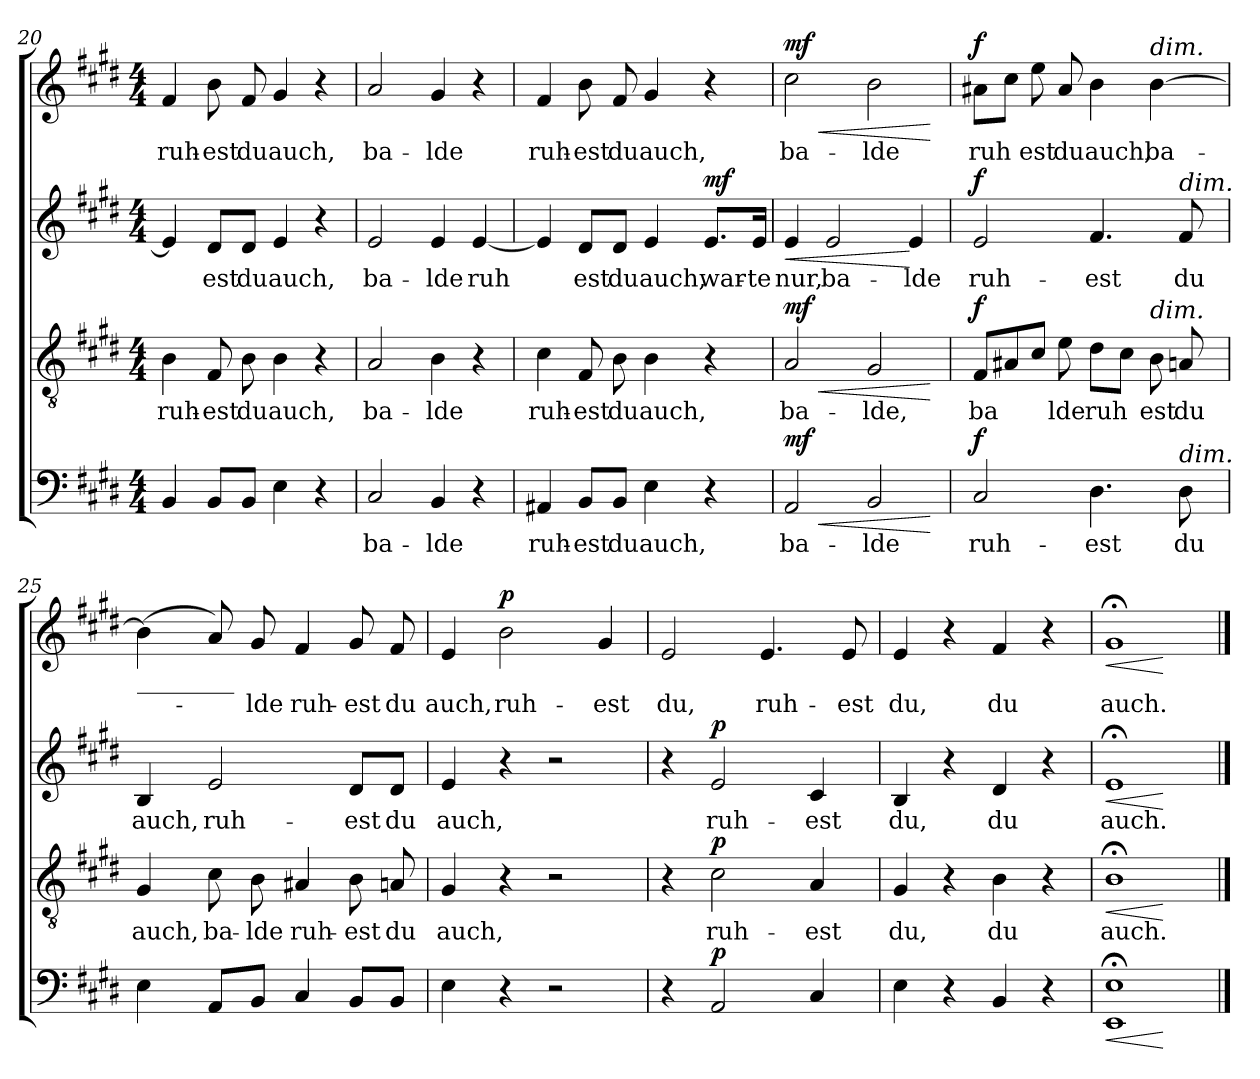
**kern	**text	**dynam	**kern	**text	**dynam	**kern	**text	**dynam	**kern	**text	**dynam
*part4	*part4	*part4	*part3	*part3	*part3	*part2	*part2	*part2	*part1	*part1	*part1
*staff4	*staff4	*staff4	*staff3	*staff3	*staff3	*staff2	*staff2	*staff2	*staff1	*staff1	*staff1
*clefF4	*	*	*clefGv2	*	*	*clefG2	*	*	*clefG2	*	*
*k[f#c#g#d#]	*	*	*k[f#c#g#d#]	*	*	*k[f#c#g#d#]	*	*	*k[f#c#g#d#]	*	*
*E:	*	*	*E:	*	*	*E:	*	*	*E:	*	*
*M4/4	*	*	*M4/4	*	*	*M4/4	*	*	*M4/4	*	*
=20	=20	=20	=20	=20	=20	=20	=20	=20	=20	=20	=20
!	!	!	!	!LO:LY:b	!	!	!	!	!	!LO:LY:b	!
4BB/	.	.	4B\	ruh-	.	4e/]	.	.	4f#/	ruh-	.
!	!	!	!	!LO:LY:b	!	!	!LO:LY:b	!	!	!LO:LY:b	!
8BB/L	.	.	8F#/	-est	.	8d#/L	est	.	8b\	-est	.
!	!	!	!	!LO:LY:b	!	!	!LO:LY:b	!	!	!LO:LY:b	!
8BB/J	.	.	8B\	du	.	8d#/J	du	.	8f#/	du	.
!	!	!	!	!LO:LY:b	!	!	!LO:LY:b	!	!	!LO:LY:b	!
4E\	.	.	4B\	auch,	.	4e/	auch,	.	4g#/	auch,	.
4r	.	.	4r	.	.	4r	.	.	4r	.	.
!!LO:LB:g=z
=21	=21	=21	=21	=21	=21	=21	=21	=21	=21	=21	=21
!	!LO:LY:b	!	!	!LO:LY:b	!	!	!LO:LY:b	!	!	!LO:LY:b	!
2C#/	ba-	.	2A/	ba-	.	2e/	ba-	.	2a/	ba-	.
!	!LO:LY:b	!	!	!LO:LY:b	!	!	!LO:LY:b	!	!	!LO:LY:b	!
4BB/	-lde	.	4B\	-lde	.	4e/	-lde	.	4g#/	-lde	.
!	!	!	!	!	!	!	!LO:LY:b	!	!	!	!
4r	.	.	4r	.	.	[4e/	ruh	.	4r	.	.
=22	=22	=22	=22	=22	=22	=22	=22	=22	=22	=22	=22
!	!LO:LY:b	!	!	!LO:LY:b	!	!	!	!	!	!LO:LY:b	!
4AA#X/	ruh-	.	4c#\	ruh-	.	4e/]	.	.	4f#/	ruh-	.
!	!LO:LY:b	!	!	!LO:LY:b	!	!	!LO:LY:b	!	!	!LO:LY:b	!
8BB/L	-est	.	8F#/	-est	.	8d#/L	est	.	8b\	-est	.
!	!LO:LY:b	!	!	!LO:LY:b	!	!	!LO:LY:b	!	!	!LO:LY:b	!
8BB/J	du	.	8B\	du	.	8d#/J	du	.	8f#/	du	.
!	!LO:LY:b	!	!	!LO:LY:b	!	!	!LO:LY:b	!	!	!LO:LY:b	!
4E\	auch,	.	4B\	auch,	.	4e/	auch,	.	4g#/	auch,	.
!	!	!	!	!	!	!	!LO:LY:b	!LO:DY:a	!	!	!
4r	.	.	4r	.	.	8.e/L	war-	mf	4r	.	.
!	!	!	!	!	!	!	!LO:LY:b	!	!	!	!
.	.	.	.	.	.	16e/Jk	-te	.	.	.	.
=23	=23	=23	=23	=23	=23	=23	=23	=23	=23	=23	=23
!	!LO:LY:b	!LO:HP:b	!	!LO:LY:b	!LO:HP:b	!	!LO:LY:b	!LO:HP:b	!	!LO:LY:b	!LO:HP:b
!	!	!LO:DY:n=1:a	!	!	!LO:DY:n=1:a	!	!	!	!	!	!LO:DY:n=1:a
2AA/	ba-	< mf	2A/	ba-	< mf	4e/	nur,	<	2cc#\	ba-	< mf
!	!	!	!	!	!	!	!LO:LY:b	!	!	!	!
.	.	.	.	.	.	2e/	ba-	.	.	.	.
!	!LO:LY:b	!	!	!LO:LY:b	!	!	!	!	!	!LO:LY:b	!
2BB/	-lde	.	2G#/	-lde,	.	.	.	.	2b\	-lde	.
!	!	!	!	!	!	!	!LO:LY:b	!	!	!	!
.	.	.	.	.	.	4e/	-lde	[	.	.	.
.	.	[	.	.	[	.	.	.	.	.	[
=24	=24	=24	=24	=24	=24	=24	=24	=24	=24	=24	=24
!	!LO:LY:b	!LO:DY:b	!	!LO:LY:b	!LO:DY:b	!	!LO:LY:b	!LO:DY:b	!	!LO:LY:b	!LO:DY:b
2C#/	ruh-	f	8F#/L	ba	f	2e/	ruh-	f	8a#X\L	ruh	f
.	.	.	8A#X/	.	.	.	.	.	8cc#\J	.	.
!	!	!	!	!	!	!	!	!	!	!LO:LY:b	!
.	.	.	8c#/J	.	.	.	.	.	8ee\	est	.
!	!	!	!	!LO:LY:b	!	!	!	!	!	!LO:LY:b	!
.	.	.	8e\	lde	.	.	.	.	8a#/	du	.
!	!LO:LY:b	!	!	!LO:LY:b	!	!	!LO:LY:b	!	!	!LO:LY:b	!
4.D#\	-est	.	8d#\L	ruh	.	4.f#/	-est	.	4b\	auch,	.
.	.	.	8c#\J	.	.	.	.	.	.	.	.
!	!	!	!	!	!	!	!	!	!LO:TX:a:i:t=dim.	!	!
!	!	!	!LO:TX:a:i:t=dim.	!	!	!	!	!	!	!	!
!	!	!	!	!LO:LY:b	!	!	!	!	!	!LO:LY:b	!
.	.	.	8B\	est	.	.	.	.	[4b\	ba-	.
!	!	!	!	!	!	!LO:TX:a:i:t=dim.	!	!	!	!	!
!LO:TX:a:i:t=dim.	!	!	!	!	!	!	!	!	!	!	!
!	!LO:LY:b	!	!	!LO:LY:b	!	!	!LO:LY:b	!	!	!	!
8D#\	du	.	8An/	du	.	8f#/	du	.	.	.	.
!!LO:LB:g=z
=25	=25	=25	=25	=25	=25	=25	=25	=25	=25	=25	=25
!	!	!	!	!	!	!	!	!	!LO:TX:b:t=________	!	!
!	!	!	!	!LO:LY:b	!	!	!LO:LY:b	!	!	!	!
4E\	.	.	4G#/	auch,	.	4B/	auch,	.	(>4b\]	.	.
!	!	!	!	!LO:LY:b	!	!	!LO:LY:b	!	!	!	!
8AA/L	.	.	8c#\	ba-	.	2e/	ruh-	.	8a/)	.	.
!	!	!	!	!LO:LY:b	!	!	!	!	!	!LO:LY:b	!
8BB/J	.	.	8B\	-lde	.	.	.	.	8g#/	-lde	.
!	!	!	!	!LO:LY:b	!	!	!	!	!	!LO:LY:b	!
4C#/	.	.	4A#X/	ruh-	.	.	.	.	4f#/	ruh-	.
!	!	!	!	!LO:LY:b	!	!	!LO:LY:b	!	!	!LO:LY:b	!
8BB/L	.	.	8B\	-est	.	8d#/L	-est	.	8g#/	-est	.
!	!	!	!	!LO:LY:b	!	!	!LO:LY:b	!	!	!LO:LY:b	!
8BB/J	.	.	8An/	du	.	8d#/J	du	.	8f#/	du	.
=26	=26	=26	=26	=26	=26	=26	=26	=26	=26	=26	=26
!	!	!	!	!LO:LY:b	!	!	!LO:LY:b	!	!	!LO:LY:b	!
4E\	.	.	4G#/	auch,	.	4e/	auch,	.	4e/	auch,	.
!	!	!	!	!	!	!	!	!	!	!LO:LY:b	!LO:DY:a
4r	.	.	4r	.	.	4r	.	.	2b\	ruh-	p
2r	.	.	2r	.	.	2r	.	.	.	.	.
!	!	!	!	!	!	!	!	!	!	!LO:LY:b	!
.	.	.	.	.	.	.	.	.	4g#/	-est	.
=27	=27	=27	=27	=27	=27	=27	=27	=27	=27	=27	=27
!	!	!	!	!	!	!	!	!	!	!LO:LY:b	!
4r	.	.	4r	.	.	4r	.	.	2e/	du,	.
!	!	!LO:DY:a	!	!LO:LY:b	!LO:DY:a	!	!LO:LY:b	!LO:DY:a	!	!	!
2AA/	.	p	2c#\	ruh-	p	2e/	ruh-	p	.	.	.
!	!	!	!	!	!	!	!	!	!	!LO:LY:b	!
.	.	.	.	.	.	.	.	.	4.e/	ruh-	.
!	!	!	!	!LO:LY:b	!	!	!LO:LY:b	!	!	!	!
4C#/	.	.	4A/	-est	.	4c#/	-est	.	.	.	.
!	!	!	!	!	!	!	!	!	!	!LO:LY:b	!
.	.	.	.	.	.	.	.	.	8e/	-est	.
=28	=28	=28	=28	=28	=28	=28	=28	=28	=28	=28	=28
!	!	!	!	!LO:LY:b	!	!	!LO:LY:b	!	!	!LO:LY:b	!
4E\	.	.	4G#/	du,	.	4B/	du,	.	4e/	du,	.
4r	.	.	4r	.	.	4r	.	.	4r	.	.
!	!	!	!	!LO:LY:b	!	!	!LO:LY:b	!	!	!LO:LY:b	!
4BB/	.	.	4B\	du	.	4d#/	du	.	4f#/	du	.
4r	.	.	4r	.	.	4r	.	.	4r	.	.
=29	=29	=29	=29	=29	=29	=29	=29	=29	=29	=29	=29
!	!	!LO:HP:b	!	!	!	!	!	!	!	!	!
!	!	!LO:HP:n=1:b	!	!LO:LY:b	!LO:HP:b	!	!LO:LY:b	!LO:HP:b	!	!LO:LY:b	!LO:HP:b
1EE; 1E;	.	< >	1B;<	auch.	<	1e;	auch.	<	1g#;	auch.	<
.	.	[ ]	.	.	[	.	.	[	.	.	[
==	==	==	==	==	==	==	==	==	==	==	==
*-	*-	*-	*-	*-	*-	*-	*-	*-	*-	*-	*-
